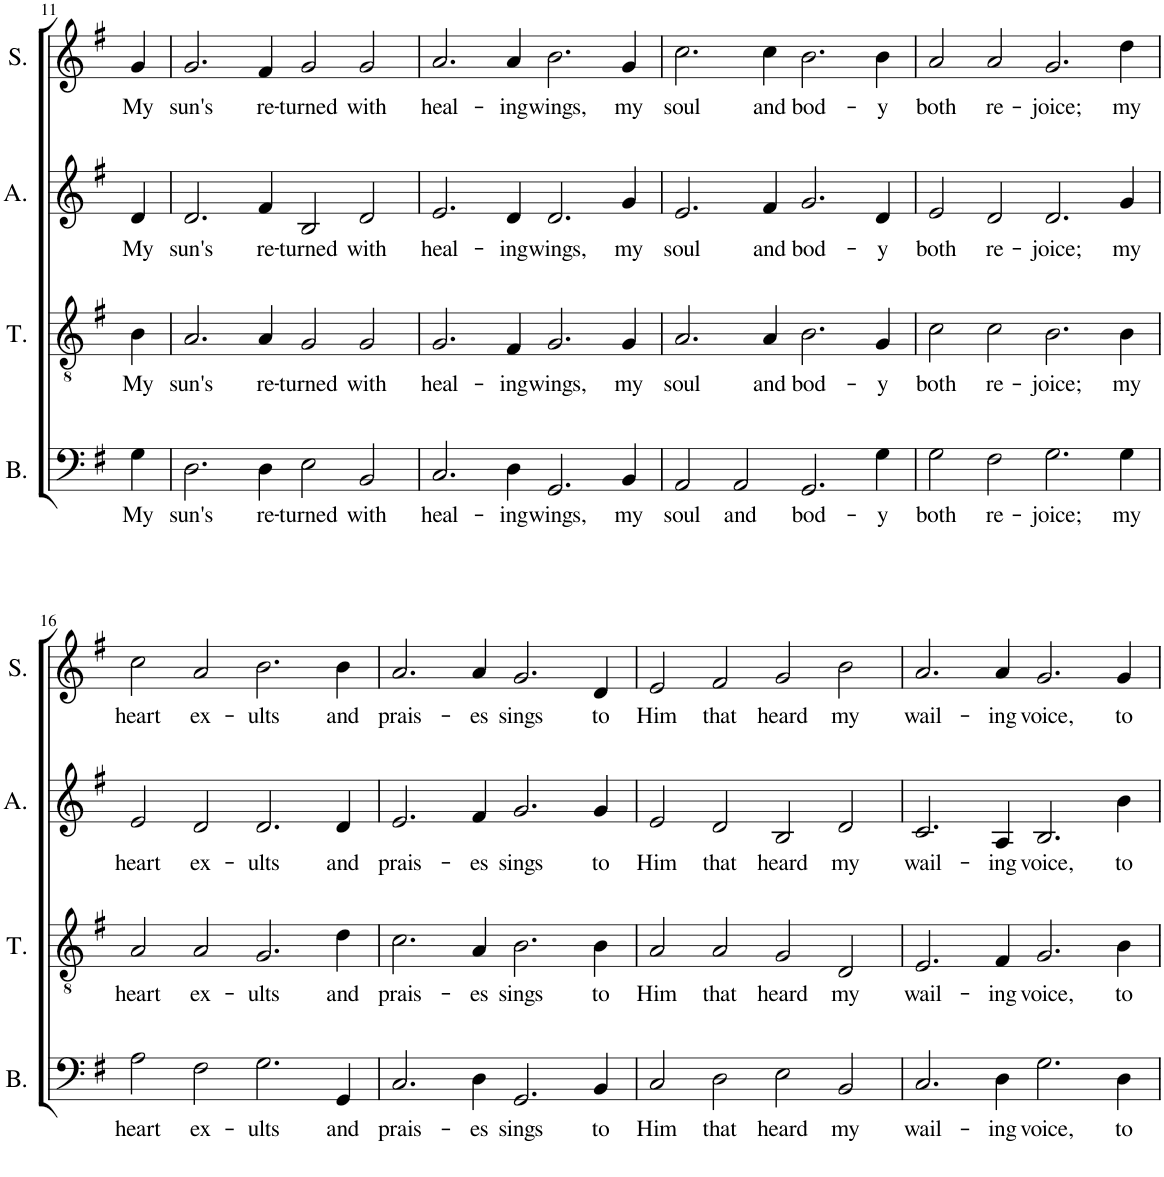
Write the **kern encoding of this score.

**kern	**text	**kern	**text	**kern	**text	**kern	**text
*part4	*part4	*part3	*part3	*part2	*part2	*part1	*part1
*staff4	*staff4	*staff3	*staff3	*staff2	*staff2	*staff1	*staff1
*I"Bass	*	*I"Tenor	*	*I"Alto	*	*I"Soprano	*
*I'B.	*	*I'T.	*	*I'A.	*	*I'S.	*
!!LO:PB:g=z
*clefF4	*	*clefGv2	*	*clefG2	*	*clefG2	*
*k[f#]	*	*k[f#]	*	*k[f#]	*	*k[f#]	*
*M4/2	*	*M4/2	*	*M4/2	*	*M4/2	*
=11	=11	=11	=11	=11	=11	=11	=11
!	!LO:LY:b	!	!LO:LY:b	!	!LO:LY:b	!	!LO:LY:b
4G\	My	4B\	My	4d/	My	4g/	My
=12	=12	=12	=12	=12	=12	=12	=12
!	!LO:LY:b	!	!LO:LY:b	!	!LO:LY:b	!	!LO:LY:b
2.D\	sun's	2.A/	sun's	2.d/	sun's	2.g/	sun's
!	!LO:LY:b	!	!LO:LY:b	!	!LO:LY:b	!	!LO:LY:b
4D\	re-	4A/	re-	4f#/	re-	4f#/	re-
!	!LO:LY:b	!	!LO:LY:b	!	!LO:LY:b	!	!LO:LY:b
2E\	-turned	2G/	-turned	2B/	-turned	2g/	-turned
!	!LO:LY:b	!	!LO:LY:b	!	!LO:LY:b	!	!LO:LY:b
2BB/	with	2G/	with	2d/	with	2g/	with
=13	=13	=13	=13	=13	=13	=13	=13
!	!LO:LY:b	!	!LO:LY:b	!	!LO:LY:b	!	!LO:LY:b
2.C/	heal-	2.G/	heal-	2.e/	heal-	2.a/	heal-
!	!LO:LY:b	!	!LO:LY:b	!	!LO:LY:b	!	!LO:LY:b
4D\	-ing	4F#/	-ing	4d/	-ing	4a/	-ing
!	!LO:LY:b	!	!LO:LY:b	!	!LO:LY:b	!	!LO:LY:b
2.GG/	wings,	2.G/	wings,	2.d/	wings,	2.b\	wings,
!	!LO:LY:b	!	!LO:LY:b	!	!LO:LY:b	!	!LO:LY:b
4BB/	my	4G/	my	4g/	my	4g/	my
=14	=14	=14	=14	=14	=14	=14	=14
!	!LO:LY:b	!	!LO:LY:b	!	!LO:LY:b	!	!LO:LY:b
2AA/	soul	2.A/	soul	2.e/	soul	2.cc\	soul
!	!LO:LY:b	!	!	!	!	!	!
2AA/	and	.	.	.	.	.	.
!	!	!	!LO:LY:b	!	!LO:LY:b	!	!LO:LY:b
.	.	4A/	and	4f#/	and	4cc\	and
!	!LO:LY:b	!	!LO:LY:b	!	!LO:LY:b	!	!LO:LY:b
2.GG/	bod-	2.B\	bod-	2.g/	bod-	2.b\	bod-
!	!LO:LY:b	!	!LO:LY:b	!	!LO:LY:b	!	!LO:LY:b
4G\	-y	4G/	-y	4d/	-y	4b\	-y
=15	=15	=15	=15	=15	=15	=15	=15
!	!LO:LY:b	!	!LO:LY:b	!	!LO:LY:b	!	!LO:LY:b
2G\	both	2c\	both	2e/	both	2a/	both
!	!LO:LY:b	!	!LO:LY:b	!	!LO:LY:b	!	!LO:LY:b
2F#\	re-	2c\	re-	2d/	re-	2a/	re-
!	!LO:LY:b	!	!LO:LY:b	!	!LO:LY:b	!	!LO:LY:b
2.G\	-joice;	2.B\	-joice;	2.d/	-joice;	2.g/	-joice;
!	!LO:LY:b	!	!LO:LY:b	!	!LO:LY:b	!	!LO:LY:b
4G\	my	4B\	my	4g/	my	4dd\	my
!!LO:LB:g=z
=16	=16	=16	=16	=16	=16	=16	=16
!	!LO:LY:b	!	!LO:LY:b	!	!LO:LY:b	!	!LO:LY:b
2A\	heart	2A/	heart	2e/	heart	2cc\	heart
!	!LO:LY:b	!	!LO:LY:b	!	!LO:LY:b	!	!LO:LY:b
2F#\	ex-	2A/	ex-	2d/	ex-	2a/	ex-
!	!LO:LY:b	!	!LO:LY:b	!	!LO:LY:b	!	!LO:LY:b
2.G\	-ults	2.G/	-ults	2.d/	-ults	2.b\	-ults
!	!LO:LY:b	!	!LO:LY:b	!	!LO:LY:b	!	!LO:LY:b
4GG/	and	4d\	and	4d/	and	4b\	and
=17	=17	=17	=17	=17	=17	=17	=17
!	!LO:LY:b	!	!LO:LY:b	!	!LO:LY:b	!	!LO:LY:b
2.C/	prais-	2.c\	prais-	2.e/	prais-	2.a/	prais-
!	!LO:LY:b	!	!LO:LY:b	!	!LO:LY:b	!	!LO:LY:b
4D\	-es	4A/	-es	4f#/	-es	4a/	-es
!	!LO:LY:b	!	!LO:LY:b	!	!LO:LY:b	!	!LO:LY:b
2.GG/	sings	2.B\	sings	2.g/	sings	2.g/	sings
!	!LO:LY:b	!	!LO:LY:b	!	!LO:LY:b	!	!LO:LY:b
4BB/	to	4B\	to	4g/	to	4d/	to
=18	=18	=18	=18	=18	=18	=18	=18
!	!LO:LY:b	!	!LO:LY:b	!	!LO:LY:b	!	!LO:LY:b
2C/	Him	2A/	Him	2e/	Him	2e/	Him
!	!LO:LY:b	!	!LO:LY:b	!	!LO:LY:b	!	!LO:LY:b
2D\	that	2A/	that	2d/	that	2f#/	that
!	!LO:LY:b	!	!LO:LY:b	!	!LO:LY:b	!	!LO:LY:b
2E\	heard	2G/	heard	2B/	heard	2g/	heard
!	!LO:LY:b	!	!LO:LY:b	!	!LO:LY:b	!	!LO:LY:b
2BB/	my	2D/	my	2d/	my	2b\	my
=19	=19	=19	=19	=19	=19	=19	=19
!	!LO:LY:b	!	!LO:LY:b	!	!LO:LY:b	!	!LO:LY:b
2.C/	wail-	2.E/	wail-	2.c/	wail-	2.a/	wail-
!	!LO:LY:b	!	!LO:LY:b	!	!LO:LY:b	!	!LO:LY:b
4D\	-ing	4F#/	-ing	4A/	-ing	4a/	-ing
!	!LO:LY:b	!	!LO:LY:b	!	!LO:LY:b	!	!LO:LY:b
2.G\	voice,	2.G/	voice,	2.B/	voice,	2.g/	voice,
!	!LO:LY:b	!	!LO:LY:b	!	!LO:LY:b	!	!LO:LY:b
4D\	to	4B\	to	4b\	to	4g/	to
=	=	=	=	=	=	=	=
*-	*-	*-	*-	*-	*-	*-	*-
